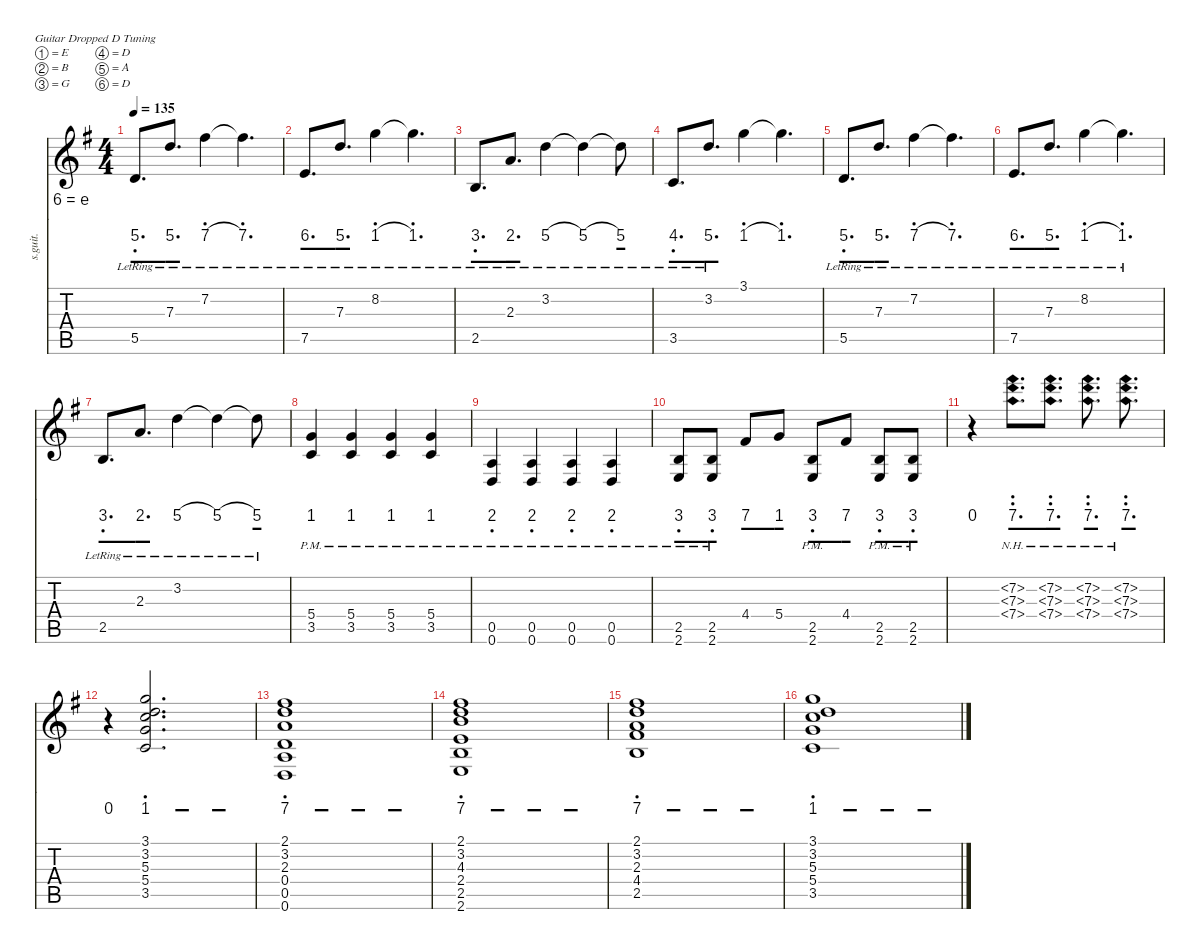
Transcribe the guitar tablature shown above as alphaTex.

\defaultSystemsLayout 4
\hideDynamics
\bracketExtendMode nobrackets
\track ("Lead" "s.guit.") {instrument acousticguitarsteel}
\staff {score tabs numbered}
\tuning (E4 B3 G3 D3 A2 D2)
\ts (4 4)
\tempo 135
\clef g2
\ks eminor
5.5{lr acc forcenatural}.8{d dy mf beam Up} 7.3{lr acc forcenatural}.8{d beam Up} 7.2{lr acc #}.4{dy f beam Down} 7.2{lr t acc #}.4{d dy mf beam Down} |
7.5{lr acc forcenatural}.8{d beam Up} 7.3{lr acc forcenatural}.8{d beam Up} 8.2{lr acc forcenatural}.4{beam Down} 8.2{lr t acc forcenatural}.4{d beam Down} |
2.5{lr acc forcenatural}.8{d dy f beam Up} 2.3{lr acc forcenatural}.8{d dy mf beam Up} 3.2{lr acc forcenatural}.4{beam Down} 3.2{lr t acc forcenatural}.4{beam Down} 3.2{lr t acc forcenatural}.8{beam Down} |
3.5{lr acc forcenatural}.8{d beam Up} 3.2{lr acc forcenatural}.8{d dy f beam Up} 3.1{acc forcenatural}.4{dy mf beam Down} 3.1{t acc forcenatural}.4{d beam Down} |
5.5{lr acc forcenatural}.8{d beam Up} 7.3{lr acc forcenatural}.8{d beam Up} 7.2{lr acc #}.4{dy f beam Down} 7.2{lr t acc #}.4{d dy mf beam Down} |
7.5{lr acc forcenatural}.8{d beam Up} 7.3{lr acc forcenatural}.8{d beam Up} 8.2{lr acc forcenatural}.4{beam Down} 8.2{lr t acc forcenatural}.4{d beam Down} |
2.5{lr acc forcenatural}.8{d dy f beam Up} 2.3{lr acc forcenatural}.8{d dy mf beam Up} 3.2{lr acc forcenatural}.4{beam Down} 3.2{lr t acc forcenatural}.4{beam Down} 3.2{lr t acc forcenatural}.8{beam Down} |
(5.4{pm acc forcenatural} 3.5{pm acc forcenatural}).4{beam Up} (5.4{pm acc forcenatural} 3.5{pm acc forcenatural}).4{beam Up} (5.4{pm acc forcenatural} 3.5{pm acc forcenatural}).4{beam Up} (5.4{pm acc forcenatural} 3.5{pm acc forcenatural}).4{beam Up} |
(0.5{pm acc forcenatural} 0.6{pm acc forcenatural}).4{beam Up} (0.5{pm acc forcenatural} 0.6{pm acc forcenatural}).4{beam Up} (0.5{pm acc forcenatural} 0.6{pm acc forcenatural}).4{beam Up} (0.5{pm acc forcenatural} 0.6{pm acc forcenatural}).4{beam Up} |
(2.5{pm acc forcenatural} 2.6{pm acc forcenatural}).8{beam Up} (2.5{pm acc forcenatural} 2.6{pm acc forcenatural}).8{beam Up} 4.4{acc #}.8{beam Up} 5.4{acc forcenatural}.8{beam Up} (2.5{pm acc forcenatural} 2.6{pm acc forcenatural}).8{beam Up} 4.4{acc #}.8{beam Up} (2.5{pm acc forcenatural} 2.6{pm acc forcenatural}).8{beam Up} (2.5{pm acc forcenatural} 2.6{pm acc forcenatural}).8{beam Up} |
r.4{beam Down} (7.2{nh acc #} 7.3{nh acc forcenatural} 7.4{nh acc forcenatural}).8{d beam Down} (7.2{nh acc #} 7.3{nh acc forcenatural} 7.4{nh acc forcenatural}).8{d beam Down} (7.2{nh acc #} 7.3{nh acc forcenatural} 7.4{nh acc forcenatural}).8{d beam Down} (7.2{nh acc #} 7.3{nh acc forcenatural} 7.4{nh acc forcenatural}).8{d beam Down} |
r.4{beam Down} (3.1{acc forcenatural} 3.2{acc forcenatural} 5.3{acc forcenatural} 5.4{acc forcenatural} 3.5{acc forcenatural}).2{d beam Up} |
(2.1{acc #} 3.2{acc forcenatural} 2.3{acc forcenatural} 0.4{acc forcenatural} 0.5{acc forcenatural} 0.6{acc forcenatural}).1{beam Up} |
(2.1{acc #} 3.2{acc forcenatural} 4.3{acc forcenatural} 2.4{acc forcenatural} 2.5{acc forcenatural} 2.6{acc forcenatural}).1{beam Up} |
(2.1{acc #} 3.2{acc forcenatural} 2.3{acc forcenatural} 4.4{acc #} 2.5{acc forcenatural}).1{beam Up} |
(3.1{acc forcenatural} 3.2{acc forcenatural} 5.3{acc forcenatural} 5.4{acc forcenatural} 3.5{acc forcenatural}).1{beam Up}
